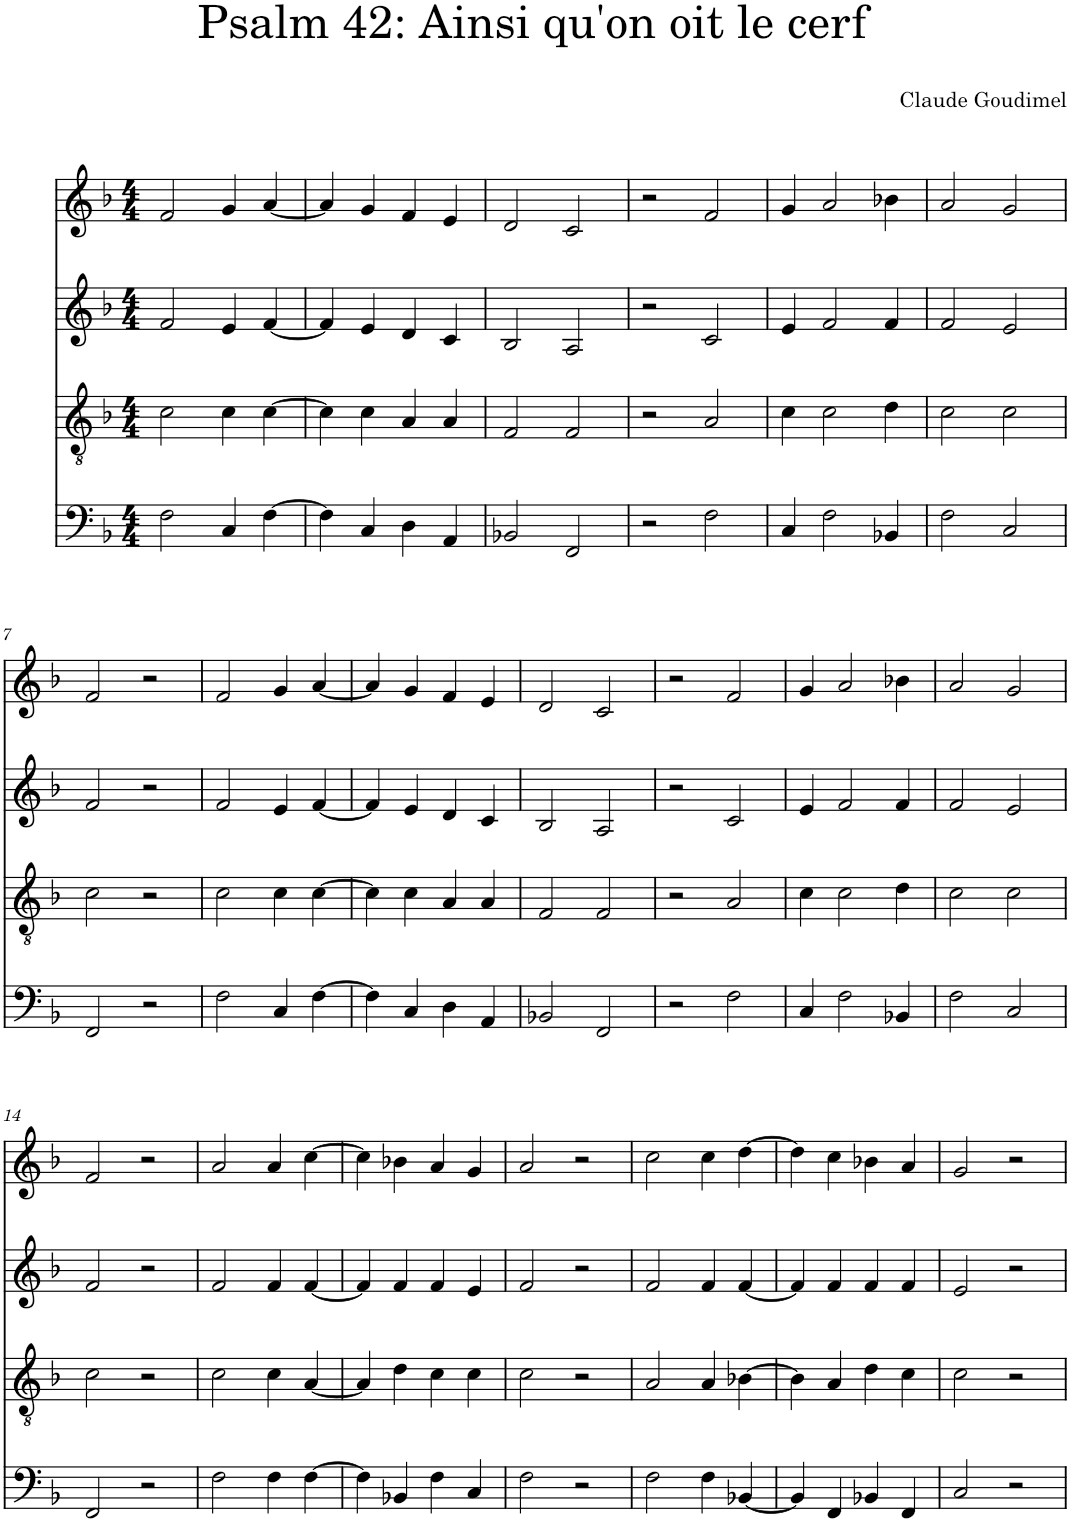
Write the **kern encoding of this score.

**kern	**kern	**kern	**kern
*part4	*part3	*part2	*part1
*staff4	*staff3	*staff2	*staff1
*I"Piano	*I"Piano	*I"Piano	*I"Piano
*I'Pno	*I'Pno	*I'Pno	*I'Pno
*clefF4	*clefGv2	*clefG2	*clefG2
*k[b-]	*k[b-]	*k[b-]	*k[b-]
*M4/4	*M4/4	*M4/4	*M4/4
=1	=1	=1	=1
2F\	2c\	2f/	2f/
4C/	4c\	4e/	4g/
[4F\	[4c\	[4f/	[4a/
=2	=2	=2	=2
4F\]	4c\]	4f/]	4a/]
4C/	4c\	4e/	4g/
4D\	4A/	4d/	4f/
4AA/	4A/	4c/	4e/
=3	=3	=3	=3
2BB-X/	2F/	2B-/	2d/
2FF/	2F/	2A/	2c/
=4	=4	=4	=4
2r	2r	2r	2r
2F\	2A/	2c/	2f/
=5	=5	=5	=5
4C/	4c\	4e/	4g/
2F\	2c\	2f/	2a/
4BB-X/	4d\	4f/	4b-X\
=6	=6	=6	=6
2F\	2c\	2f/	2a/
2C/	2c\	2e/	2g/
!!LO:LB:g=z
=7	=7	=7	=7
2FF/	2c\	2f/	2f/
2r	2r	2r	2r
=8	=8	=8	=8
2F\	2c\	2f/	2f/
4C/	4c\	4e/	4g/
[4F\	[4c\	[4f/	[4a/
=9	=9	=9	=9
4F\]	4c\]	4f/]	4a/]
4C/	4c\	4e/	4g/
4D\	4A/	4d/	4f/
4AA/	4A/	4c/	4e/
=10	=10	=10	=10
2BB-X/	2F/	2B-/	2d/
2FF/	2F/	2A/	2c/
=11	=11	=11	=11
2r	2r	2r	2r
2F\	2A/	2c/	2f/
=12	=12	=12	=12
4C/	4c\	4e/	4g/
2F\	2c\	2f/	2a/
4BB-X/	4d\	4f/	4b-X\
=13	=13	=13	=13
2F\	2c\	2f/	2a/
2C/	2c\	2e/	2g/
!!LO:LB:g=z
=14	=14	=14	=14
2FF/	2c\	2f/	2f/
2r	2r	2r	2r
=15	=15	=15	=15
2F\	2c\	2f/	2a/
4F\	4c\	4f/	4a/
[4F\	[4A/	[4f/	[4cc\
=16	=16	=16	=16
4F\]	4A/]	4f/]	4cc\]
4BB-X/	4d\	4f/	4b-X\
4F\	4c\	4f/	4a/
4C/	4c\	4e/	4g/
=17	=17	=17	=17
2F\	2c\	2f/	2a/
2r	2r	2r	2r
=18	=18	=18	=18
2F\	2A/	2f/	2cc\
4F\	4A/	4f/	4cc\
[4BB-X/	[4B-X\	[4f/	[4dd\
=19	=19	=19	=19
4BB-/]	4B-\]	4f/]	4dd\]
4FF/	4A/	4f/	4cc\
4BB-X/	4d\	4f/	4b-X\
4FF/	4c\	4f/	4a/
=20	=20	=20	=20
2C/	2c\	2e/	2g/
2r	2r	2r	2r
=	=	=	=
*-	*-	*-	*-
